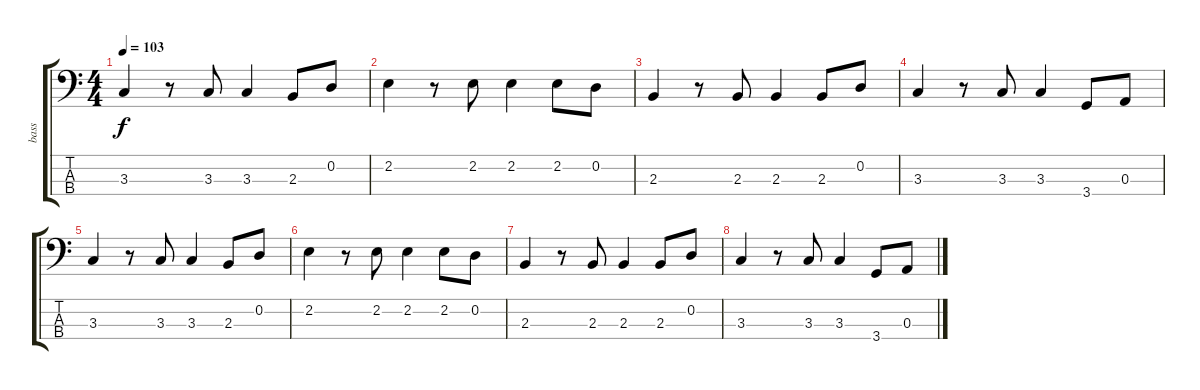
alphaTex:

\track ("bass" "bass") {instrument electricbassfinger}
\staff {score tabs}
\tuning (G2 D2 A1 E1) {hide}
\ts (4 4)
\tempo 103
\clef f4
\ks c
3.3.4{dy f} r.8 3.3.8 3.3.4 2.3.8 0.2.8 |
2.2.4 r.8 2.2.8 2.2.4 2.2.8 0.2.8 |
2.3.4 r.8 2.3.8 2.3.4 2.3.8 0.2.8 |
3.3.4 r.8 3.3.8 3.3.4 3.4.8 0.3.8 |
3.3.4 r.8 3.3.8 3.3.4 2.3.8 0.2.8 |
2.2.4 r.8 2.2.8 2.2.4 2.2.8 0.2.8 |
2.3.4 r.8 2.3.8 2.3.4 2.3.8 0.2.8 |
3.3.4 r.8 3.3.8 3.3.4 3.4.8 0.3.8
